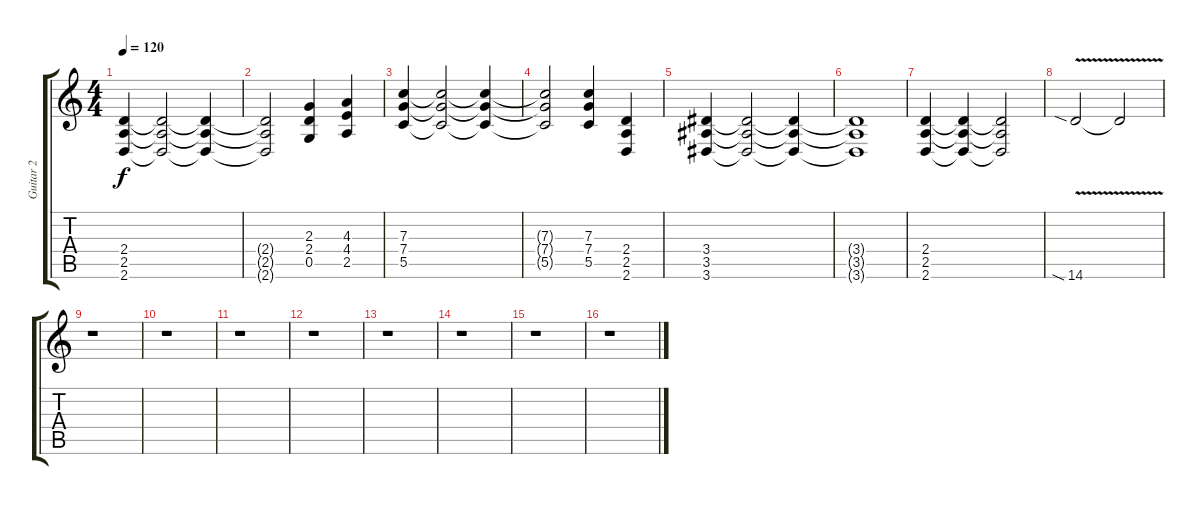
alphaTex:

\track ("Guitar 2" "Guitar 2") {instrument distortionguitar}
\staff {score tabs}
\tuning (D4 A3 F3 C3 G2 C2) {hide}
\ts (4 4)
\tempo 120
\clef g2
\ks c
(2.4 2.5 2.6).4{dy f} (2.4{t} 2.5{t} 2.6{t}).2 (2.4{t} 2.5{t} 2.6{t}).4 |
(2.4{t} 2.5{t} 2.6{t}).2 (2.3 2.4 0.5).4 (4.3 4.4 2.5).4 |
(7.3 7.4 5.5).4 (7.3{t} 7.4{t} 5.5{t}).2 (7.3{t} 7.4{t} 5.5{t}).4 |
(7.3{t} 7.4{t} 5.5{t}).2 (7.3 7.4 5.5).4 (2.4 2.5 2.6).4 |
(3.4 3.5 3.6).4 (3.4{t} 3.5{t} 3.6{t}).2 (3.4{t} 3.5{t} 3.6{t}).4 |
(3.4{t} 3.5{t} 3.6{t}).1 |
(2.4 2.5 2.6).4 (2.4{t} 2.5{t} 2.6{t}).4 (2.4{t} 2.5{t} 2.6{t}).2 |
14.6{v sia}.2 14.6{t}.2 |
r.1 |
r.1 |
r.1 |
r.1 |
r.1 |
r.1 |
r.1 |
r.1
